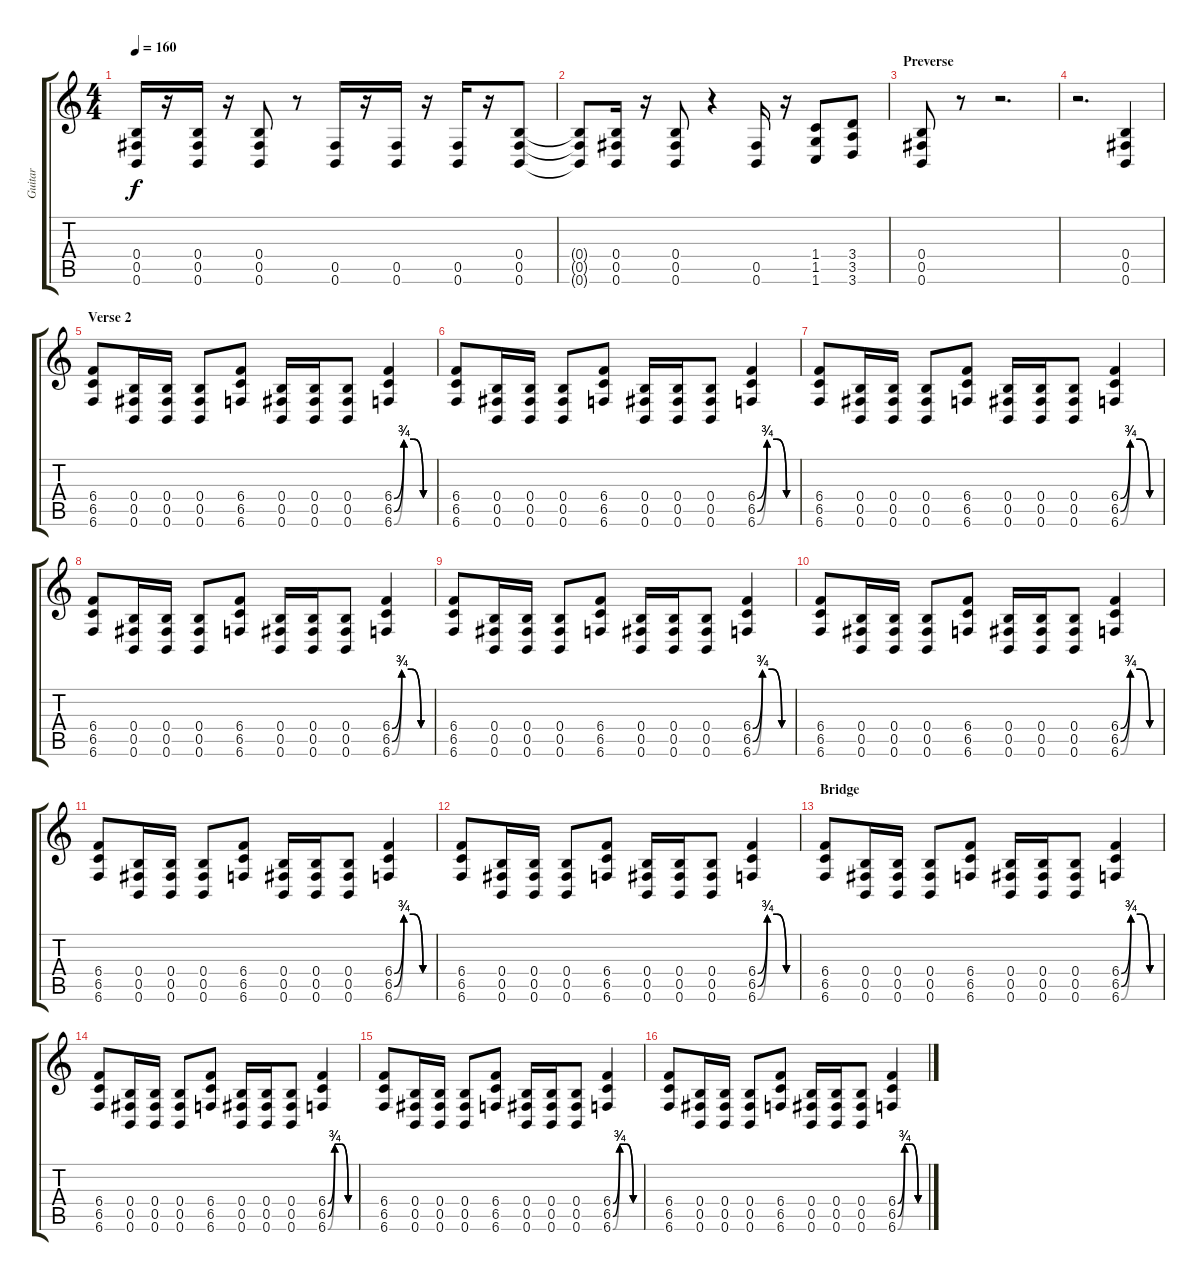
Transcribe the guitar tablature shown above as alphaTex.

\track ("Guitar" "Guitar") {instrument distortionguitar}
\staff {score tabs}
\tuning (Db4 Ab3 E3 B2 Gb2 B1) {hide}
\ts (4 4)
\tempo 160
\clef g2
\ks c
(0.4 0.5 0.6).16{dy f} r.16 (0.4 0.5 0.6).16 r.16 (0.4 0.5 0.6).8 r.8 (0.5 0.6).16 r.16 (0.5 0.6).16 r.16 (0.5 0.6).16 r.16 (0.4 0.5 0.6).8 |
(0.4{t} 0.5{t} 0.6{t}).8 (0.4 0.5 0.6).16 r.16 (0.4 0.5 0.6).8 r.4 (0.5 0.6).16 r.16 (1.4 1.5 1.6).8 (3.4 3.5 3.6).8 |
\section ("" "Preverse")
(0.4 0.5 0.6).8 r.8 r.2{d} |
r.2{d} (0.4 0.5 0.6).4 |
\section ("" "Verse 2")
(6.4 6.5 6.6).8 (0.4 0.5 0.6).16 (0.4 0.5 0.6).16 (0.4 0.5 0.6).8 (6.4 6.5 6.6).8 (0.4 0.5 0.6).16 (0.4 0.5 0.6).16 (0.4 0.5 0.6).8 (6.4{be (custom 0 0 15 3 30 3 45 0 60 0)} 6.5{be (custom 0 0 15 3 30 3 45 0 60 0)} 6.6{be (custom 0 0 15 3 30 3 45 0 60 0)}).4 |
(6.4 6.5 6.6).8 (0.4 0.5 0.6).16 (0.4 0.5 0.6).16 (0.4 0.5 0.6).8 (6.4 6.5 6.6).8 (0.4 0.5 0.6).16 (0.4 0.5 0.6).16 (0.4 0.5 0.6).8 (6.4{be (custom 0 0 15 3 30 3 45 0 60 0)} 6.5{be (custom 0 0 15 3 30 3 45 0 60 0)} 6.6{be (custom 0 0 15 3 30 3 45 0 60 0)}).4 |
(6.4 6.5 6.6).8 (0.4 0.5 0.6).16 (0.4 0.5 0.6).16 (0.4 0.5 0.6).8 (6.4 6.5 6.6).8 (0.4 0.5 0.6).16 (0.4 0.5 0.6).16 (0.4 0.5 0.6).8 (6.4{be (custom 0 0 15 3 30 3 45 0 60 0)} 6.5{be (custom 0 0 15 3 30 3 45 0 60 0)} 6.6{be (custom 0 0 15 3 30 3 45 0 60 0)}).4 |
(6.4 6.5 6.6).8 (0.4 0.5 0.6).16 (0.4 0.5 0.6).16 (0.4 0.5 0.6).8 (6.4 6.5 6.6).8 (0.4 0.5 0.6).16 (0.4 0.5 0.6).16 (0.4 0.5 0.6).8 (6.4{be (custom 0 0 15 3 30 3 45 0 60 0)} 6.5{be (custom 0 0 15 3 30 3 45 0 60 0)} 6.6{be (custom 0 0 15 3 30 3 45 0 60 0)}).4 |
(6.4 6.5 6.6).8 (0.4 0.5 0.6).16 (0.4 0.5 0.6).16 (0.4 0.5 0.6).8 (6.4 6.5 6.6).8 (0.4 0.5 0.6).16 (0.4 0.5 0.6).16 (0.4 0.5 0.6).8 (6.4{be (custom 0 0 15 3 30 3 45 0 60 0)} 6.5{be (custom 0 0 15 3 30 3 45 0 60 0)} 6.6{be (custom 0 0 15 3 30 3 45 0 60 0)}).4 |
(6.4 6.5 6.6).8 (0.4 0.5 0.6).16 (0.4 0.5 0.6).16 (0.4 0.5 0.6).8 (6.4 6.5 6.6).8 (0.4 0.5 0.6).16 (0.4 0.5 0.6).16 (0.4 0.5 0.6).8 (6.4{be (custom 0 0 15 3 30 3 45 0 60 0)} 6.5{be (custom 0 0 15 3 30 3 45 0 60 0)} 6.6{be (custom 0 0 15 3 30 3 45 0 60 0)}).4 |
(6.4 6.5 6.6).8 (0.4 0.5 0.6).16 (0.4 0.5 0.6).16 (0.4 0.5 0.6).8 (6.4 6.5 6.6).8 (0.4 0.5 0.6).16 (0.4 0.5 0.6).16 (0.4 0.5 0.6).8 (6.4{be (custom 0 0 15 3 30 3 45 0 60 0)} 6.5{be (custom 0 0 15 3 30 3 45 0 60 0)} 6.6{be (custom 0 0 15 3 30 3 45 0 60 0)}).4 |
(6.4 6.5 6.6).8 (0.4 0.5 0.6).16 (0.4 0.5 0.6).16 (0.4 0.5 0.6).8 (6.4 6.5 6.6).8 (0.4 0.5 0.6).16 (0.4 0.5 0.6).16 (0.4 0.5 0.6).8 (6.4{be (custom 0 0 15 3 30 3 45 0 60 0)} 6.5{be (custom 0 0 15 3 30 3 45 0 60 0)} 6.6{be (custom 0 0 15 3 30 3 45 0 60 0)}).4 |
\section ("" "Bridge")
(6.4 6.5 6.6).8 (0.4 0.5 0.6).16 (0.4 0.5 0.6).16 (0.4 0.5 0.6).8 (6.4 6.5 6.6).8 (0.4 0.5 0.6).16 (0.4 0.5 0.6).16 (0.4 0.5 0.6).8 (6.4{be (custom 0 0 15 3 30 3 45 0 60 0)} 6.5{be (custom 0 0 15 3 30 3 45 0 60 0)} 6.6{be (custom 0 0 15 3 30 3 45 0 60 0)}).4 |
(6.4 6.5 6.6).8 (0.4 0.5 0.6).16 (0.4 0.5 0.6).16 (0.4 0.5 0.6).8 (6.4 6.5 6.6).8 (0.4 0.5 0.6).16 (0.4 0.5 0.6).16 (0.4 0.5 0.6).8 (6.4{be (custom 0 0 15 3 30 3 45 0 60 0)} 6.5{be (custom 0 0 15 3 30 3 45 0 60 0)} 6.6{be (custom 0 0 15 3 30 3 45 0 60 0)}).4 |
(6.4 6.5 6.6).8 (0.4 0.5 0.6).16 (0.4 0.5 0.6).16 (0.4 0.5 0.6).8 (6.4 6.5 6.6).8 (0.4 0.5 0.6).16 (0.4 0.5 0.6).16 (0.4 0.5 0.6).8 (6.4{be (custom 0 0 15 3 30 3 45 0 60 0)} 6.5{be (custom 0 0 15 3 30 3 45 0 60 0)} 6.6{be (custom 0 0 15 3 30 3 45 0 60 0)}).4 |
(6.4 6.5 6.6).8 (0.4 0.5 0.6).16 (0.4 0.5 0.6).16 (0.4 0.5 0.6).8 (6.4 6.5 6.6).8 (0.4 0.5 0.6).16 (0.4 0.5 0.6).16 (0.4 0.5 0.6).8 (6.4{be (custom 0 0 15 3 30 3 45 0 60 0)} 6.5{be (custom 0 0 15 3 30 3 45 0 60 0)} 6.6{be (custom 0 0 15 3 30 3 45 0 60 0)}).4
